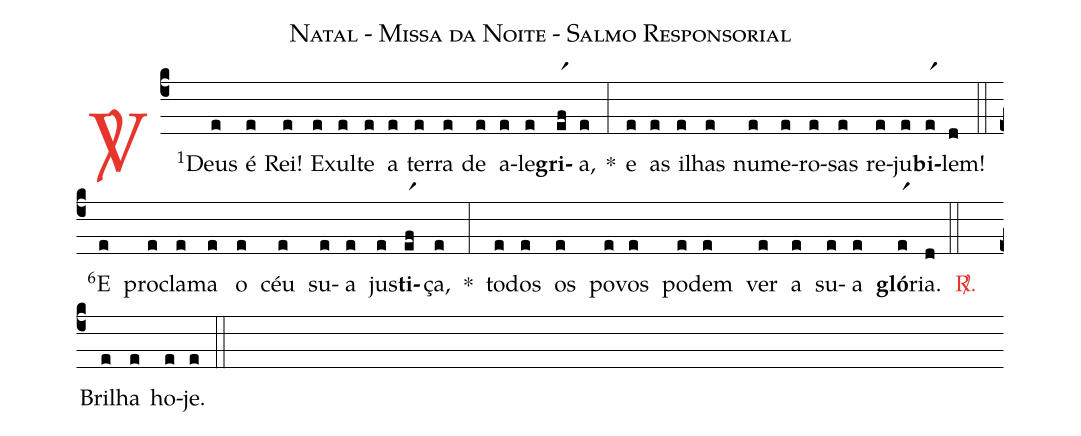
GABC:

name: Natal - Missa da Noite - Salmo Responsorial;
%%
(c4)

<c><sp>V/</sp>.</c>() <v>\VSup{1}</v>Deus(e) é(e) Rei!(e) E(e)xul(e)te(e) a(e) ter(e)ra(e) de(e) a(e)le(e)<b>gri</b>(er1f)a,(e) *(:)
e(e) as(e) i(e)lhas(e) nu(e)me(e)ro(e)sas(e) re(e)ju(e)<b>bi</b>(er1)lem!(d)

(::)

<v>\VSup{6}</v>E(e) pro(e)cla(e)ma(e) o(e) céu(e) su(e)a(e) jus(e)<b>ti</b>(er1f)ça,(e) *(:)
to(e)dos(e) os(e) po(e)vos(e) po(e)dem(e) ver(e) a(e) su(e)a(e) <b>gló</b>(er1)ria.(d) (::)

<c><sp>R/</sp>.</c>() Bri(e)lha(e) ho(e)je.(e)

(::)
